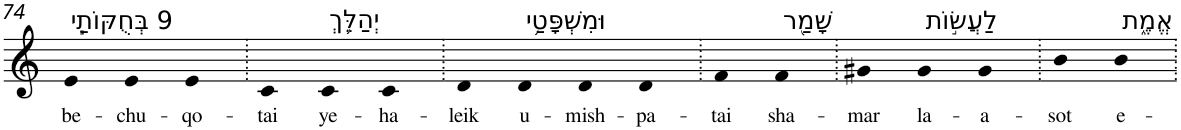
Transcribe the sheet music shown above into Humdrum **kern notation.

**kern	**text
*part1	*part1
*staff1	*staff1
*I"Piano	*
*I'Pno	*
!!LO:PB:g=z
*clefG2	*
*k[]	*
=74	=74
!LO:TX:a:t=9 בְּחֻקּוֹתַ֧י	!
!	!LO:LY:b
4e	be-
!	!LO:LY:b
4e	-chu-
!	!LO:LY:b
4e	-qo-
=75.	=75.
!	!LO:LY:b
4c	-tai
!LO:TX:a:t=יְהַלֵּ֛ךְ	!
!	!LO:LY:b
4c	ye-
!	!LO:LY:b
4c	-ha-
=76.	=76.
!	!LO:LY:b
4d	-leik
!LO:TX:a:t=וּמִשְׁפָּטַ֥י	!
!	!LO:LY:b
4d	u-
!	!LO:LY:b
4d	-mish-
!	!LO:LY:b
4d	-pa-
=77.	=77.
!	!LO:LY:b
4f	-tai
!LO:TX:a:t=שָׁמַ֖ר	!
!	!LO:LY:b
4f	sha-
=78.	=78.
!	!LO:LY:b
4g#X	-mar
!LO:TX:a:t=לַעֲשׂ֣וֹת	!
!	!LO:LY:b
4g#	la-
!	!LO:LY:b
4g#	-a-
=79.	=79.
!	!LO:LY:b
4b	-sot
!LO:TX:a:t=אֱמֶ֑ת	!
!	!LO:LY:b
4b	e-
=.	=.
*-	*-
